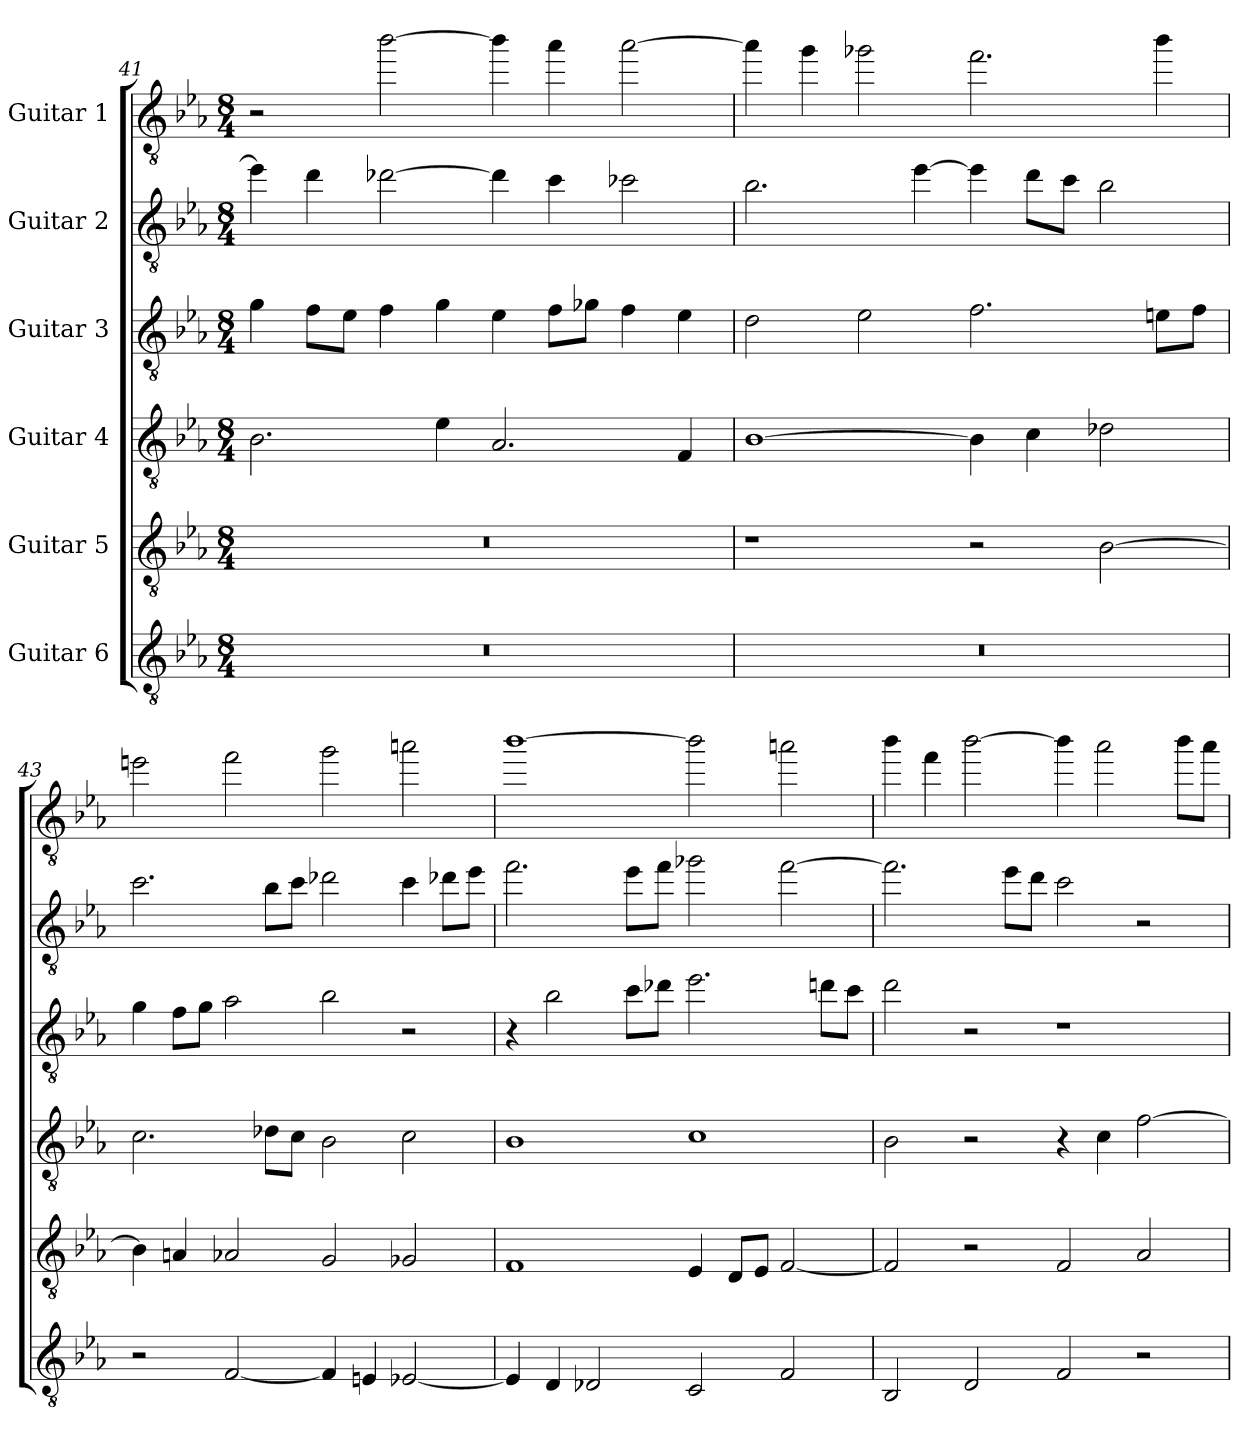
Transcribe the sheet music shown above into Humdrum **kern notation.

**kern	**kern	**kern	**kern	**kern	**kern
*part6	*part5	*part4	*part3	*part2	*part1
*staff6	*staff5	*staff4	*staff3	*staff2	*staff1
*I"Guitar 6	*I"Guitar 5	*I"Guitar 4	*I"Guitar 3	*I"Guitar 2	*I"Guitar 1
*clefGv2	*clefGv2	*clefGv2	*clefGv2	*clefGv2	*clefGv2
*k[b-e-a-]	*k[b-e-a-]	*k[b-e-a-]	*k[b-e-a-]	*k[b-e-a-]	*k[b-e-a-]
*M8/4	*M8/4	*M8/4	*M8/4	*M8/4	*M8/4
=41	=41	=41	=41	=41	=41
0r	0r	2.B-\	4g\	4ee-\]	2r
.	.	.	8f\L	4dd\	.
.	.	.	8e-\J	.	.
.	.	.	4f\	[2dd-X\	[2bb-\
.	.	4e-\	4g\	.	.
.	.	2.A-/	4e-\	4dd-\]	4bb-\]
.	.	.	8f\L	4cc\	4aa-\
.	.	.	8g-X\J	.	.
.	.	.	4f\	2cc-X\	[2aa-\
.	.	4F/	4e-\	.	.
=42	=42	=42	=42	=42	=42
0r	1r	[1B-	2d\	2.b-\	4aa-\]
.	.	.	.	.	4gg\
.	.	.	2e-\	.	2gg-X\
.	.	.	.	[4ee-\	.
.	2r	4B-\]	2.f\	4ee-\]	2.ff\
.	.	4c\	.	8dd\L	.
.	.	.	.	8cc\J	.
.	[2B-\	2d-X\	.	2b-\	.
.	.	.	8en\L	.	4bb-\
.	.	.	8f\J	.	.
=43	=43	=43	=43	=43	=43
2r	4B-\]	2.c\	4g\	2.cc\	2een\
.	4An/	.	8f\L	.	.
.	.	.	8g\J	.	.
[2F/	2A-X/	.	2a-\	.	2ff\
.	.	8d-X\L	.	8b-\L	.
.	.	8c\J	.	8cc\J	.
4F/]	2G/	2B-\	2b-\	2dd-X\	2gg\
4En/	.	.	.	.	.
[2E-X/	2G-X/	2c\	2r	4cc\	2aan\
.	.	.	.	8dd-X\L	.
.	.	.	.	8ee-\J	.
!!LO:LB:g=z
=44	=44	=44	=44	=44	=44
4E-/]	1F	1B-	4r	2.ff\	[1bb-
4D/	.	.	2b-\	.	.
2D-X/	.	.	.	.	.
.	.	.	8cc\L	8ee-\L	.
.	.	.	8dd-X\J	8ff\J	.
2C/	4E-/	1c	2.ee-\	2gg-X\	2bb-\]
.	8D/L	.	.	.	.
.	8E-/J	.	.	.	.
2F/	[2F/	.	.	[2ff\	2aan\
.	.	.	8ddn\L	.	.
.	.	.	8cc\J	.	.
=45	=45	=45	=45	=45	=45
2BB-/	2F/]	2B-\	2dd\	2.ff\]	4bb-\
.	.	.	.	.	4ff\
2D/	2r	2r	2r	.	[2bb-\
.	.	.	.	8ee-\L	.
.	.	.	.	8dd\J	.
2F/	2F/	4r	1r	2cc\	4bb-\]
.	.	4c\	.	.	2aa-\
2r	2A-/	[2f\	.	2r	.
.	.	.	.	.	8bb-\L
.	.	.	.	.	8aa-\J
=	=	=	=	=	=
*-	*-	*-	*-	*-	*-
